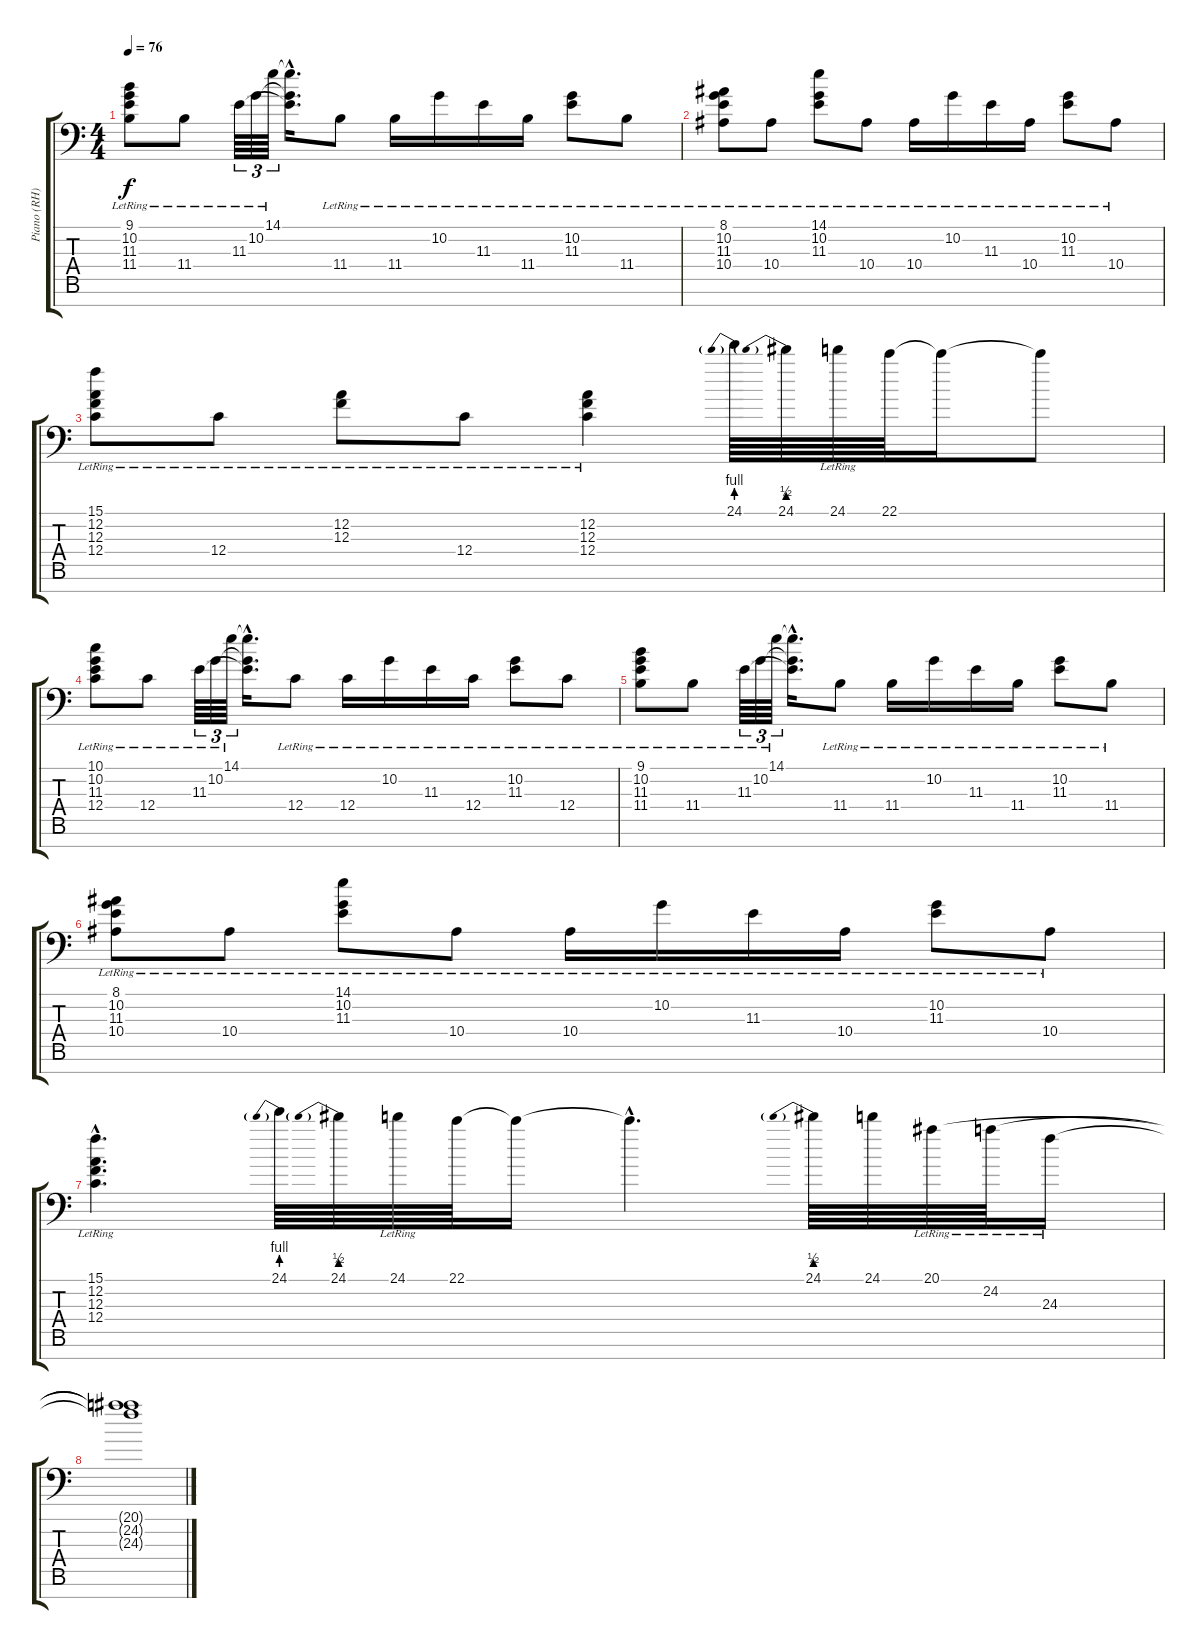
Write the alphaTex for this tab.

\track ("Piano (RH)" "Piano (RH)") {instrument acousticgrandpiano}
\staff {score tabs}
\tuning (D4 A3 F3 C3 G2 D2 A1) {hide}
\ts (4 4)
\tempo 76
\clef f4
\ks c
(9.1{lr} 10.2{lr} 11.3{lr} 11.4{lr}).8{dy f} 11.4{lr}.8 11.3{lr}.64{tu (3 2)} 10.2{lr}.64{tu (3 2)} 14.1{lr}.64{tu (3 2)} (14.1{hac t} 10.2{hac t} 11.3{hac t}).16{d} 11.4{lr}.8 11.4{lr}.16 10.2{lr}.16 11.3{lr}.16 11.4{lr}.16 (10.2{lr} 11.3{lr}).8 11.4{lr}.8 |
(8.1{lr} 10.2{lr} 11.3{lr} 10.4{lr}).8 10.4{lr}.8 (14.1{lr} 10.2{lr} 11.3{lr}).8 10.4{lr}.8 10.4{lr}.16 10.2{lr}.16 11.3{lr}.16 10.4{lr}.16 (10.2{lr} 11.3{lr}).8 10.4{lr}.8 |
(15.1{lr} 12.2{lr} 12.3{lr} 12.4{lr}).8 12.4{lr}.8 (12.2{lr} 12.3{lr}).8 12.4{lr}.8 (12.2{lr} 12.3{lr} 12.4{lr}).4 24.1{be (prebend 0 4 60 4)}.64 24.1{be (prebend 0 2 60 2)}.64 24.1{lr}.64 22.1.64 22.1{t}.16 22.1{t}.8 |
(10.1{lr} 10.2{lr} 11.3{lr} 12.4{lr}).8 12.4{lr}.8 11.3{lr}.64{tu (3 2)} 10.2{lr}.64{tu (3 2)} 14.1{lr}.64{tu (3 2)} (14.1{hac t} 10.2{hac t} 11.3{hac t}).16{d} 12.4{lr}.8 12.4{lr}.16 10.2{lr}.16 11.3{lr}.16 12.4{lr}.16 (10.2{lr} 11.3{lr}).8 12.4{lr}.8 |
(9.1{lr} 10.2{lr} 11.3{lr} 11.4{lr}).8 11.4{lr}.8 11.3{lr}.64{tu (3 2)} 10.2{lr}.64{tu (3 2)} 14.1{lr}.64{tu (3 2)} (14.1{hac t} 10.2{hac t} 11.3{hac t}).16{d} 11.4{lr}.8 11.4{lr}.16 10.2{lr}.16 11.3{lr}.16 11.4{lr}.16 (10.2{lr} 11.3{lr}).8 11.4{lr}.8 |
(8.1{lr} 10.2{lr} 11.3{lr} 10.4{lr}).8 10.4{lr}.8 (14.1{lr} 10.2{lr} 11.3{lr}).8 10.4{lr}.8 10.4{lr}.16 10.2{lr}.16 11.3{lr}.16 10.4{lr}.16 (10.2{lr} 11.3{lr}).8 10.4{lr}.8 |
(15.1{hac lr} 12.2{hac lr} 12.3{hac lr} 12.4{hac lr}).4{d} 24.1{be (prebend 0 4 60 4)}.64 24.1{be (prebend 0 2 60 2)}.64 24.1{lr}.64 22.1.64 22.1{t}.16 22.1{hac t}.4{d} 24.1{be (prebend 0 2 60 2)}.64 24.1.64 20.1{lr}.64 24.2{lr}.64 24.3{lr}.16 |
(20.1{t} 24.2{t} 24.3{t}).1
